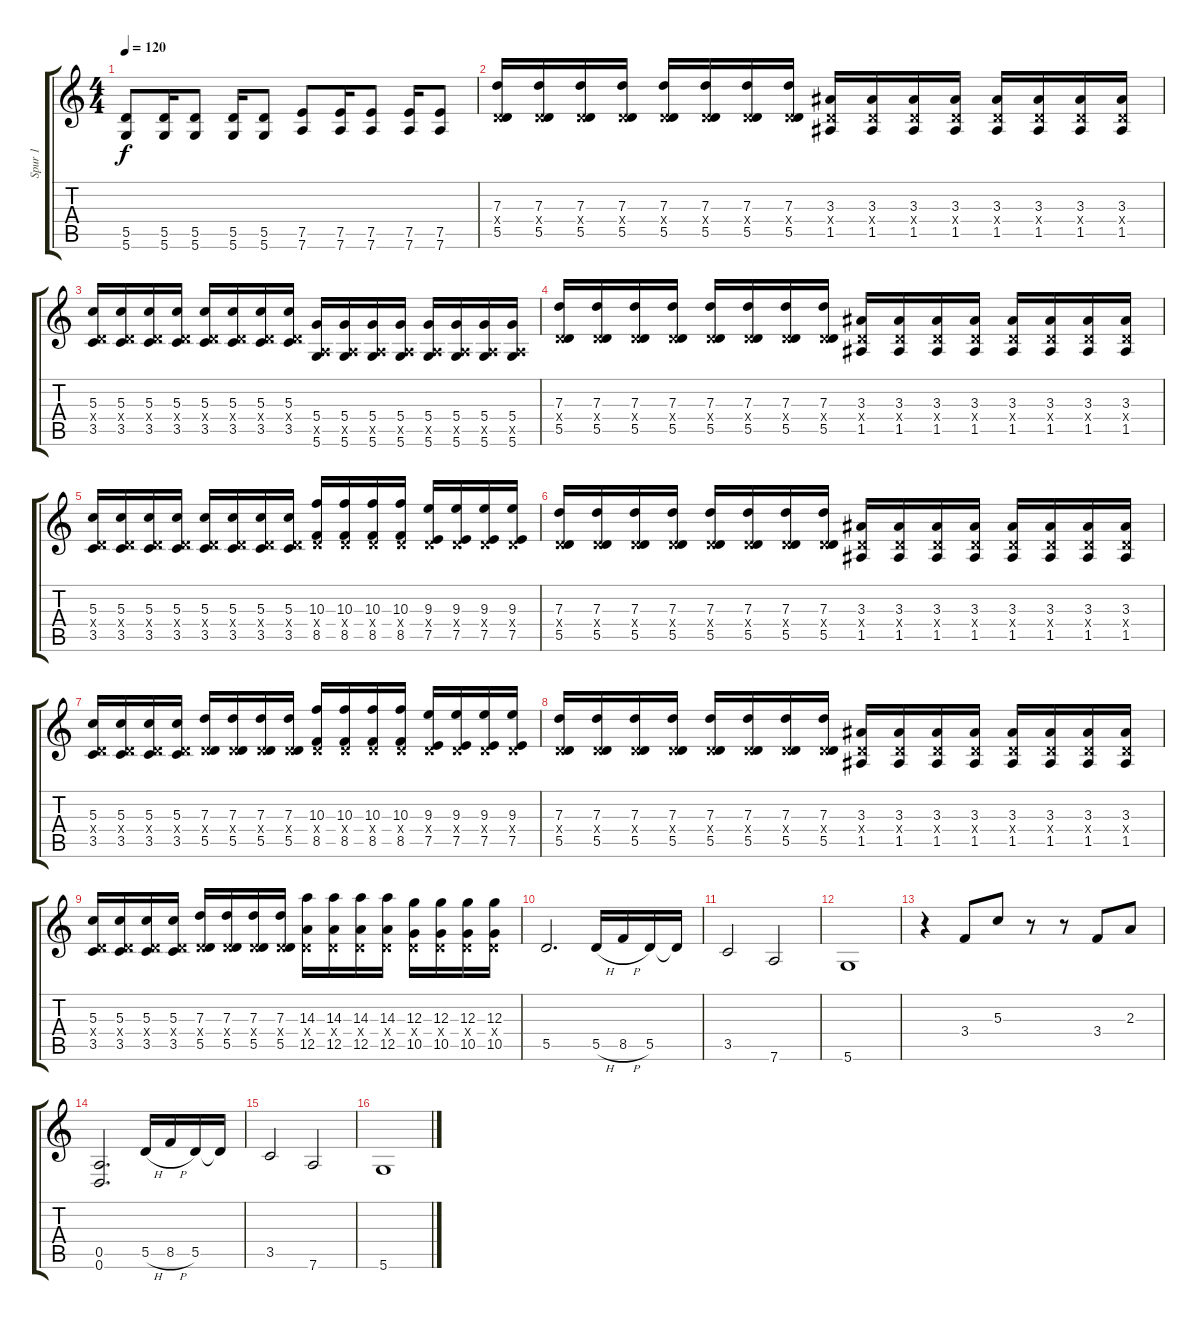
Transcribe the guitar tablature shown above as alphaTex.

\track ("Spur 1" "Spur 1") {instrument overdrivenguitar}
\staff {score tabs}
\tuning (E4 B3 G3 D3 A2 D2) {hide}
\ts (4 4)
\tempo 120
\clef g2
\ks c
(5.5 5.6).8{dy f} (5.5 5.6).16 (5.5 5.6).8 (5.5 5.6).16 (5.5 5.6).8 (7.5 7.6).8 (7.5 7.6).16 (7.5 7.6).8 (7.5 7.6).16 (7.5 7.6).8 |
(7.3 0.4{x} 5.5).16 (7.3 0.4{x} 5.5).16 (7.3 0.4{x} 5.5).16 (7.3 0.4{x} 5.5).16 (7.3 0.4{x} 5.5).16 (7.3 0.4{x} 5.5).16 (7.3 0.4{x} 5.5).16 (7.3 0.4{x} 5.5).16 (3.3 0.4{x} 1.5).16 (3.3 0.4{x} 1.5).16 (3.3 0.4{x} 1.5).16 (3.3 0.4{x} 1.5).16 (3.3 0.4{x} 1.5).16 (3.3 0.4{x} 1.5).16 (3.3 0.4{x} 1.5).16 (3.3 0.4{x} 1.5).16 |
(5.3 0.4{x} 3.5).16 (5.3 0.4{x} 3.5).16 (5.3 0.4{x} 3.5).16 (5.3 0.4{x} 3.5).16 (5.3 0.4{x} 3.5).16 (5.3 0.4{x} 3.5).16 (5.3 0.4{x} 3.5).16 (5.3 0.4{x} 3.5).16 (5.4 0.5{x} 5.6).16 (5.4 0.5{x} 5.6).16 (5.4 0.5{x} 5.6).16 (5.4 0.5{x} 5.6).16 (5.4 0.5{x} 5.6).16 (5.4 0.5{x} 5.6).16 (5.4 0.5{x} 5.6).16 (5.4 0.5{x} 5.6).16 |
(7.3 0.4{x} 5.5).16 (7.3 0.4{x} 5.5).16 (7.3 0.4{x} 5.5).16 (7.3 0.4{x} 5.5).16 (7.3 0.4{x} 5.5).16 (7.3 0.4{x} 5.5).16 (7.3 0.4{x} 5.5).16 (7.3 0.4{x} 5.5).16 (3.3 0.4{x} 1.5).16 (3.3 0.4{x} 1.5).16 (3.3 0.4{x} 1.5).16 (3.3 0.4{x} 1.5).16 (3.3 0.4{x} 1.5).16 (3.3 0.4{x} 1.5).16 (3.3 0.4{x} 1.5).16 (3.3 0.4{x} 1.5).16 |
(5.3 0.4{x} 3.5).16 (5.3 0.4{x} 3.5).16 (5.3 0.4{x} 3.5).16 (5.3 0.4{x} 3.5).16 (5.3 0.4{x} 3.5).16 (5.3 0.4{x} 3.5).16 (5.3 0.4{x} 3.5).16 (5.3 0.4{x} 3.5).16 (10.3 0.4{x} 8.5).16 (10.3 0.4{x} 8.5).16 (10.3 0.4{x} 8.5).16 (10.3 0.4{x} 8.5).16 (9.3 0.4{x} 7.5).16 (9.3 0.4{x} 7.5).16 (9.3 0.4{x} 7.5).16 (9.3 0.4{x} 7.5).16 |
(7.3 0.4{x} 5.5).16 (7.3 0.4{x} 5.5).16 (7.3 0.4{x} 5.5).16 (7.3 0.4{x} 5.5).16 (7.3 0.4{x} 5.5).16 (7.3 0.4{x} 5.5).16 (7.3 0.4{x} 5.5).16 (7.3 0.4{x} 5.5).16 (3.3 0.4{x} 1.5).16 (3.3 0.4{x} 1.5).16 (3.3 0.4{x} 1.5).16 (3.3 0.4{x} 1.5).16 (3.3 0.4{x} 1.5).16 (3.3 0.4{x} 1.5).16 (3.3 0.4{x} 1.5).16 (3.3 0.4{x} 1.5).16 |
(5.3 0.4{x} 3.5).16 (5.3 0.4{x} 3.5).16 (5.3 0.4{x} 3.5).16 (5.3 0.4{x} 3.5).16 (7.3 0.4{x} 5.5).16 (7.3 0.4{x} 5.5).16 (7.3 0.4{x} 5.5).16 (7.3 0.4{x} 5.5).16 (10.3 0.4{x} 8.5).16 (10.3 0.4{x} 8.5).16 (10.3 0.4{x} 8.5).16 (10.3 0.4{x} 8.5).16 (9.3 0.4{x} 7.5).16 (9.3 0.4{x} 7.5).16 (9.3 0.4{x} 7.5).16 (9.3 0.4{x} 7.5).16 |
(7.3 0.4{x} 5.5).16 (7.3 0.4{x} 5.5).16 (7.3 0.4{x} 5.5).16 (7.3 0.4{x} 5.5).16 (7.3 0.4{x} 5.5).16 (7.3 0.4{x} 5.5).16 (7.3 0.4{x} 5.5).16 (7.3 0.4{x} 5.5).16 (3.3 0.4{x} 1.5).16 (3.3 0.4{x} 1.5).16 (3.3 0.4{x} 1.5).16 (3.3 0.4{x} 1.5).16 (3.3 0.4{x} 1.5).16 (3.3 0.4{x} 1.5).16 (3.3 0.4{x} 1.5).16 (3.3 0.4{x} 1.5).16 |
(5.3 0.4{x} 3.5).16 (5.3 0.4{x} 3.5).16 (5.3 0.4{x} 3.5).16 (5.3 0.4{x} 3.5).16 (7.3 0.4{x} 5.5).16 (7.3 0.4{x} 5.5).16 (7.3 0.4{x} 5.5).16 (7.3 0.4{x} 5.5).16 (14.3 0.4{x} 12.5).16 (14.3 0.4{x} 12.5).16 (14.3 0.4{x} 12.5).16 (14.3 0.4{x} 12.5).16 (12.3 0.4{x} 10.5).16 (12.3 0.4{x} 10.5).16 (12.3 0.4{x} 10.5).16 (12.3 0.4{x} 10.5).16 |
5.5.2{d} 5.5{h}.16 8.5{h}.16 5.5.16 5.5{t}.16 |
3.5.2 7.6.2 |
5.6.1 |
r.4 3.4.8 5.3.8 r.8 r.8 3.4.8 2.3.8 |
(0.5 0.6).2{d} 5.5{h}.16 8.5{h}.16 5.5.16 5.5{t}.16 |
3.5.2 7.6.2 |
5.6.1
